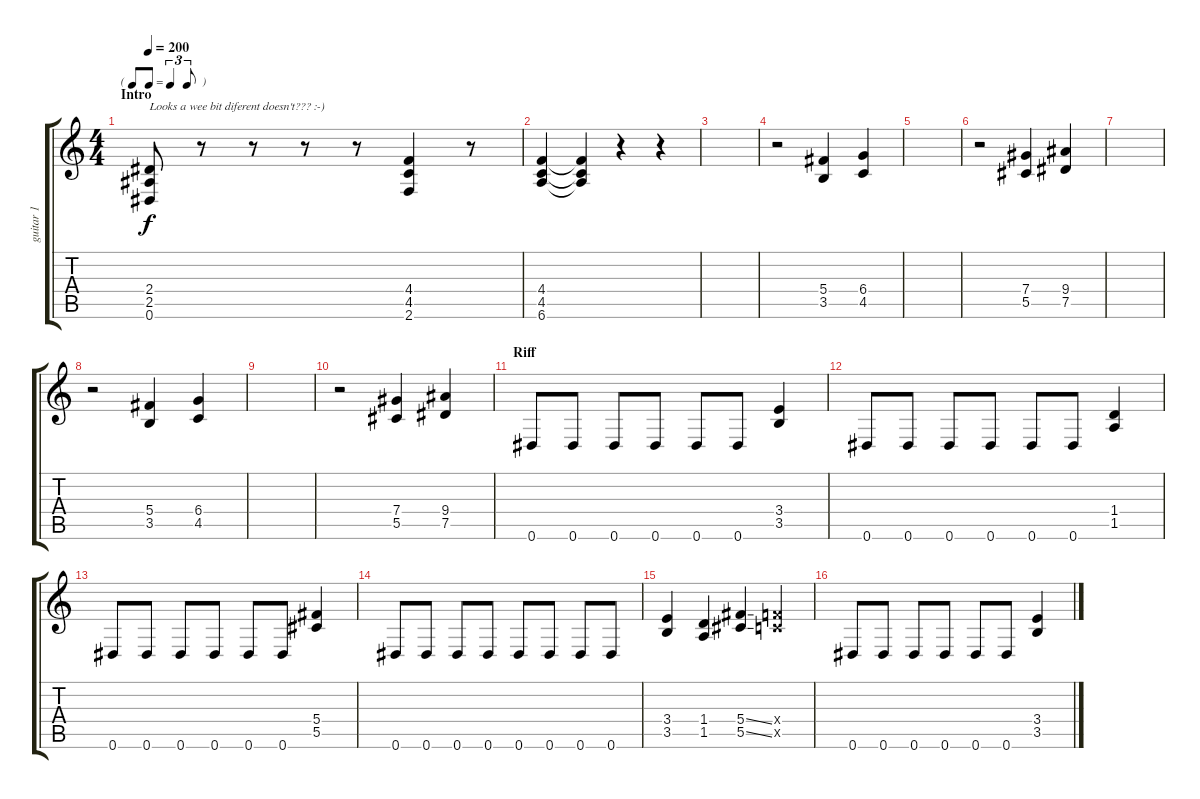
\track ("guitar 1" "guitar 1") {instrument distortionguitar}
\staff {score tabs}
\tuning (Eb4 Bb3 Gb3 Db3 Ab2 Eb2) {hide}
\ts (4 4)
\tf triplet8th
\section ("" "Intro")
\tempo 200
\clef g2
\ks c
(2.4 2.5 0.6).8{txt "Looks a wee bit diferent doesn't??? :-)" dy f instrument distortionguitar} r.8 r.8 r.8 r.8 (4.4 4.5 2.6).4 r.8 |
(4.4 4.5 6.6).4 (4.4{t} 4.5{t} 6.6{t}).4 r.4 r.4 |
|
r.2 (5.4 3.5).4 (6.4 4.5).4 |
|
r.2 (7.4 5.5).4 (9.4 7.5).4 |
|
r.2 (5.4 3.5).4 (6.4 4.5).4 |
|
r.2 (7.4 5.5).4 (9.4 7.5).4 |
\section ("" "Riff")
0.6.8 0.6.8 0.6.8 0.6.8 0.6.8 0.6.8 (3.4 3.5).4 |
0.6.8 0.6.8 0.6.8 0.6.8 0.6.8 0.6.8 (1.4 1.5).4 |
0.6.8 0.6.8 0.6.8 0.6.8 0.6.8 0.6.8 (5.4 5.5).4 |
0.6.8 0.6.8 0.6.8 0.6.8 0.6.8 0.6.8 0.6.8 0.6.8 |
(3.4 3.5).4 (1.4 1.5).4 (5.4{ss} 5.5{ss}).4 (4.4{x} 4.5{x}).4 |
0.6.8 0.6.8 0.6.8 0.6.8 0.6.8 0.6.8 (3.4 3.5).4
